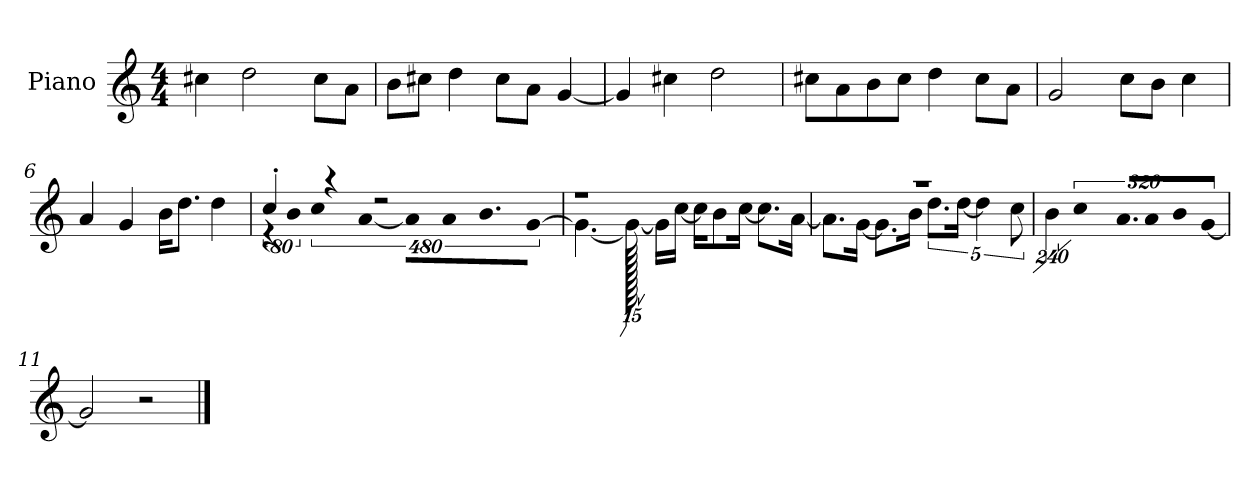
**kern
*part1
*staff1
*I"Piano
*I'P-no
*clefG2
*k[]
*M4/4
*MM90
=1
4cc#X\
2dd\
8cc#\L
8a\J
=2
8b\L
8cc#X\J
4dd\
8cc#\L
8a\J
[4g/
=3
4g/]
4cc#X\
2dd\
=4
8cc#X\L
8a\
8b\
8cc#\J
4dd\
8cc#\L
8a\J
=5
2g/
8cc\L
8b\J
4cc\
=6
4a/
4g/
16b\KL
8.dd\J
4dd\
!!LO:LB:g=z
=7
*^
!	!LO:N:vis=8
4cc'/	640%71r
!	!LO:N:vis=8
.	640%71b\
!	!LO:N:vis=4
.	1920%427cc\
4r	.
!	!LO:N:vis=4
.	[1920%427a\
2r	.
!	!LO:N:vis=16
.	1920%107a\LL]
!	!LO:N:vis=16
.	1920%107a\J
.	9.b\
.	[960%53g\Jk
=8	=8
1r	4.g\_
.	1920g\_
.	16g\LL]
.	[16cc\JJ
.	16cc\KL]
.	8b\
.	[16cc\Jk
.	8.cc\L]
.	[16a\Jk
1920ryy	.
=9	=9
1r	8.a\L]
.	[16g\Jk
.	8.g\L]
.	16b\Jk
.	10.dd\L
.	[20dd\Jk
.	5dd\]
.	10cc\
=10	=10
!LO:N:vis=8	!
*v	*v
960%137b\
!LO:N:vis=4
640%183cc\
!LO:N:vis=8.
640%137a/L
!LO:N:vis=16
1920%137a/K
!LO:N:vis=8
960%137b/
!LO:N:vis=8
[960%137g/J
=11
2g/]
2r
==
*-
